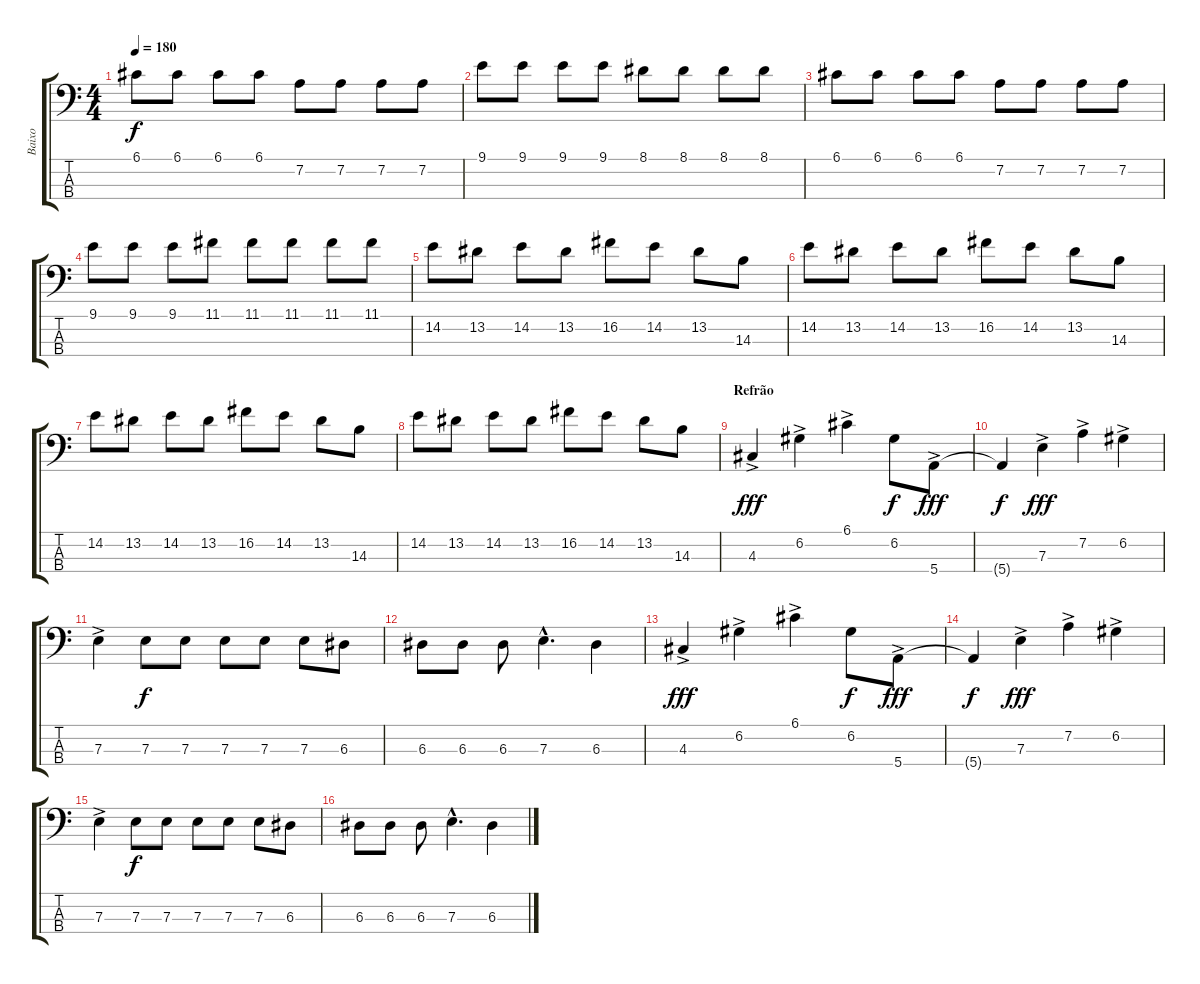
\track ("Baixo" "Baixo") {instrument electricbassfinger}
\staff {score tabs}
\tuning (G2 D2 A1 E1) {hide}
\ts (4 4)
\tempo 180
\clef f4
\ks c
6.1.8{dy f} 6.1.8 6.1.8 6.1.8 7.2.8 7.2.8 7.2.8 7.2.8 |
9.1.8 9.1.8 9.1.8 9.1.8 8.1.8 8.1.8 8.1.8 8.1.8 |
6.1.8 6.1.8 6.1.8 6.1.8 7.2.8 7.2.8 7.2.8 7.2.8 |
9.1.8 9.1.8 9.1.8 11.1.8 11.1.8 11.1.8 11.1.8 11.1.8 |
14.2.8 13.2.8 14.2.8 13.2.8 16.2.8 14.2.8 13.2.8 14.3.8 |
14.2.8 13.2.8 14.2.8 13.2.8 16.2.8 14.2.8 13.2.8 14.3.8 |
14.2.8 13.2.8 14.2.8 13.2.8 16.2.8 14.2.8 13.2.8 14.3.8 |
14.2.8 13.2.8 14.2.8 13.2.8 16.2.8 14.2.8 13.2.8 14.3.8 |
\section ("" "Refrão")
4.3{ac}.4{dy fff} 6.2{ac}.4 6.1{ac}.4 6.2.8{dy f} 5.4{ac}.8{dy fff} |
5.4{t}.4{dy f} 7.3{ac}.4{dy fff} 7.2{ac}.4 6.2{ac}.4 |
7.3{ac}.4 7.3.8{dy f} 7.3.8 7.3.8 7.3.8 7.3.8 6.3.8 |
6.3.8 6.3.8 6.3.8 7.3{hac}.4{d} 6.3.4 |
4.3{ac}.4{dy fff} 6.2{ac}.4 6.1{ac}.4 6.2.8{dy f} 5.4{ac}.8{dy fff} |
5.4{t}.4{dy f} 7.3{ac}.4{dy fff} 7.2{ac}.4 6.2{ac}.4 |
7.3{ac}.4 7.3.8{dy f} 7.3.8 7.3.8 7.3.8 7.3.8 6.3.8 |
6.3.8 6.3.8 6.3.8 7.3{hac}.4{d} 6.3.4
